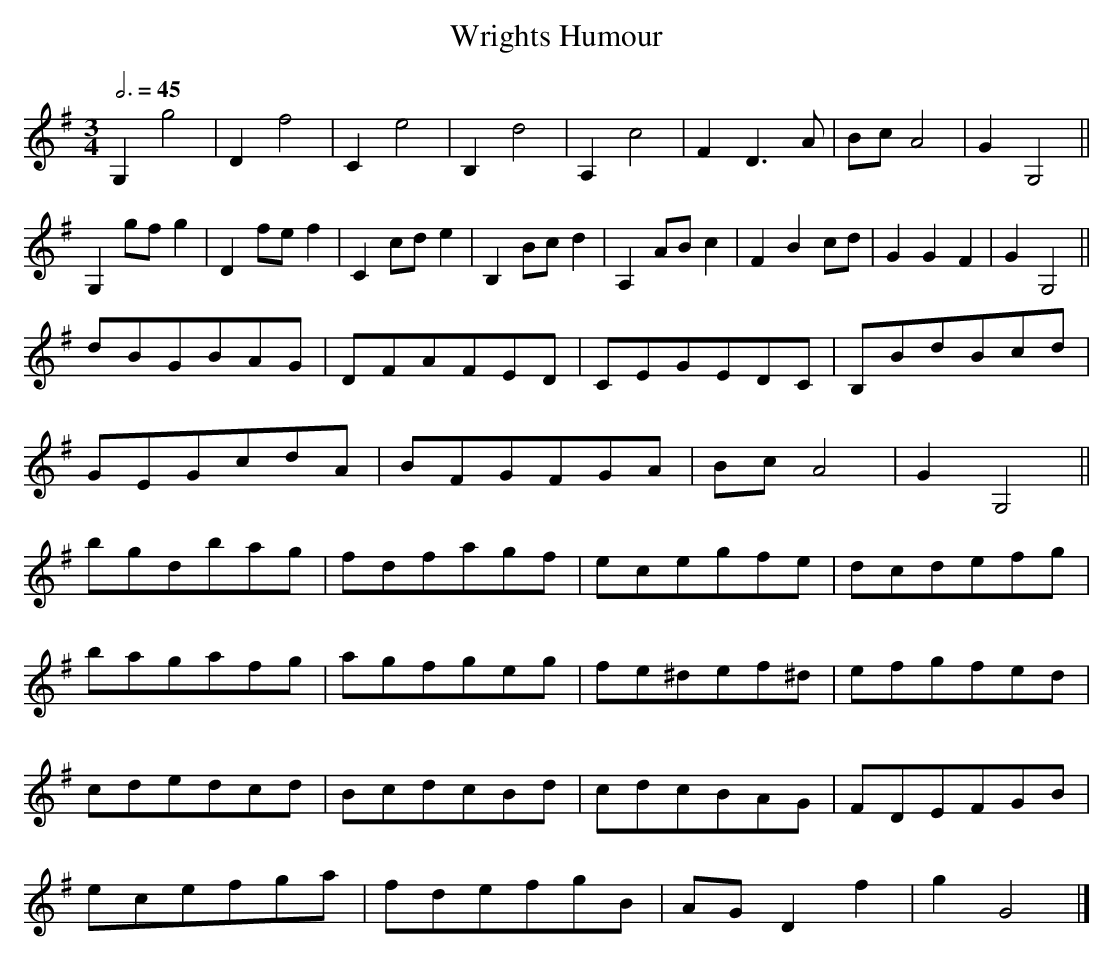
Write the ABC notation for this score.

X:1
T:Wrights Humour
M:3/4
L:1/4
Q:3/4=45
K:G
G,g2|Df2|Ce2|B,d2|A,c2|FD>A|B/c/A2|GG,2||
G,g/f/g|Df/e/f|Cc/d/e|B,B/c/d|A,A/B/c|FBc/d/|GGF|GG,2||
L:1/8
dBGBAG|DFAFED|CEGEDC|B,BdBcd|
GEGcdA|BFGFGA|BcA4|G2G,4||
bgdbag|fdfagf|ecegfe|dcdefg|
bagafg|agfgeg|fe^def^d|efgfed|
cdedcd|BcdcBd|cdcBAG|FDEFGB|
ecefga|fdefgB|AGD2f2|g2G4|]
